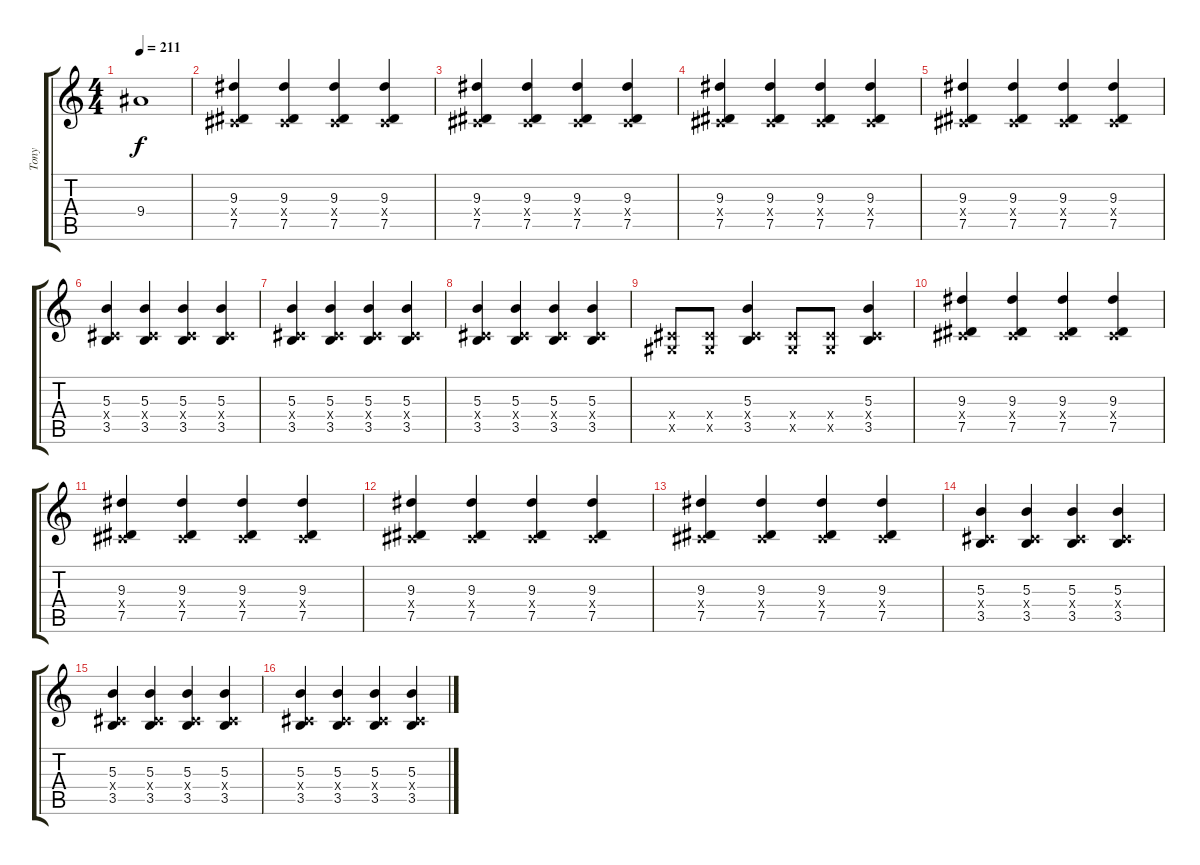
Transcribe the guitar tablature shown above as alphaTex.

\track ("Tony" "Tony") {instrument distortionguitar}
\staff {score tabs}
\tuning (Eb4 Bb3 Gb3 Db3 Ab2 Eb2) {hide}
\ts (4 4)
\tempo 211
\clef g2
\ks c
9.4{t}.1{dy f} |
(9.3 0.4{x} 7.5).4 (9.3 0.4{x} 7.5).4 (9.3 0.4{x} 7.5).4 (9.3 0.4{x} 7.5).4 |
(9.3 0.4{x} 7.5).4 (9.3 0.4{x} 7.5).4 (9.3 0.4{x} 7.5).4 (9.3 0.4{x} 7.5).4 |
(9.3 0.4{x} 7.5).4 (9.3 0.4{x} 7.5).4 (9.3 0.4{x} 7.5).4 (9.3 0.4{x} 7.5).4 |
(9.3 0.4{x} 7.5).4 (9.3 0.4{x} 7.5).4 (9.3 0.4{x} 7.5).4 (9.3 0.4{x} 7.5).4 |
(5.3 0.4{x} 3.5).4 (5.3 0.4{x} 3.5).4 (5.3 0.4{x} 3.5).4 (5.3 0.4{x} 3.5).4 |
(5.3 0.4{x} 3.5).4 (5.3 0.4{x} 3.5).4 (5.3 0.4{x} 3.5).4 (5.3 0.4{x} 3.5).4 |
(5.3 0.4{x} 3.5).4 (5.3 0.4{x} 3.5).4 (5.3 0.4{x} 3.5).4 (5.3 0.4{x} 3.5).4 |
(0.4{x} 0.5{x}).8 (0.4{x} 0.5{x}).8 (5.3 0.4{x} 3.5).4 (0.4{x} 0.5{x}).8 (0.4{x} 0.5{x}).8 (5.3 0.4{x} 3.5).4 |
(9.3 0.4{x} 7.5).4 (9.3 0.4{x} 7.5).4 (9.3 0.4{x} 7.5).4 (9.3 0.4{x} 7.5).4 |
(9.3 0.4{x} 7.5).4 (9.3 0.4{x} 7.5).4 (9.3 0.4{x} 7.5).4 (9.3 0.4{x} 7.5).4 |
(9.3 0.4{x} 7.5).4 (9.3 0.4{x} 7.5).4 (9.3 0.4{x} 7.5).4 (9.3 0.4{x} 7.5).4 |
(9.3 0.4{x} 7.5).4 (9.3 0.4{x} 7.5).4 (9.3 0.4{x} 7.5).4 (9.3 0.4{x} 7.5).4 |
(5.3 0.4{x} 3.5).4 (5.3 0.4{x} 3.5).4 (5.3 0.4{x} 3.5).4 (5.3 0.4{x} 3.5).4 |
(5.3 0.4{x} 3.5).4 (5.3 0.4{x} 3.5).4 (5.3 0.4{x} 3.5).4 (5.3 0.4{x} 3.5).4 |
(5.3 0.4{x} 3.5).4 (5.3 0.4{x} 3.5).4 (5.3 0.4{x} 3.5).4 (5.3 0.4{x} 3.5).4
